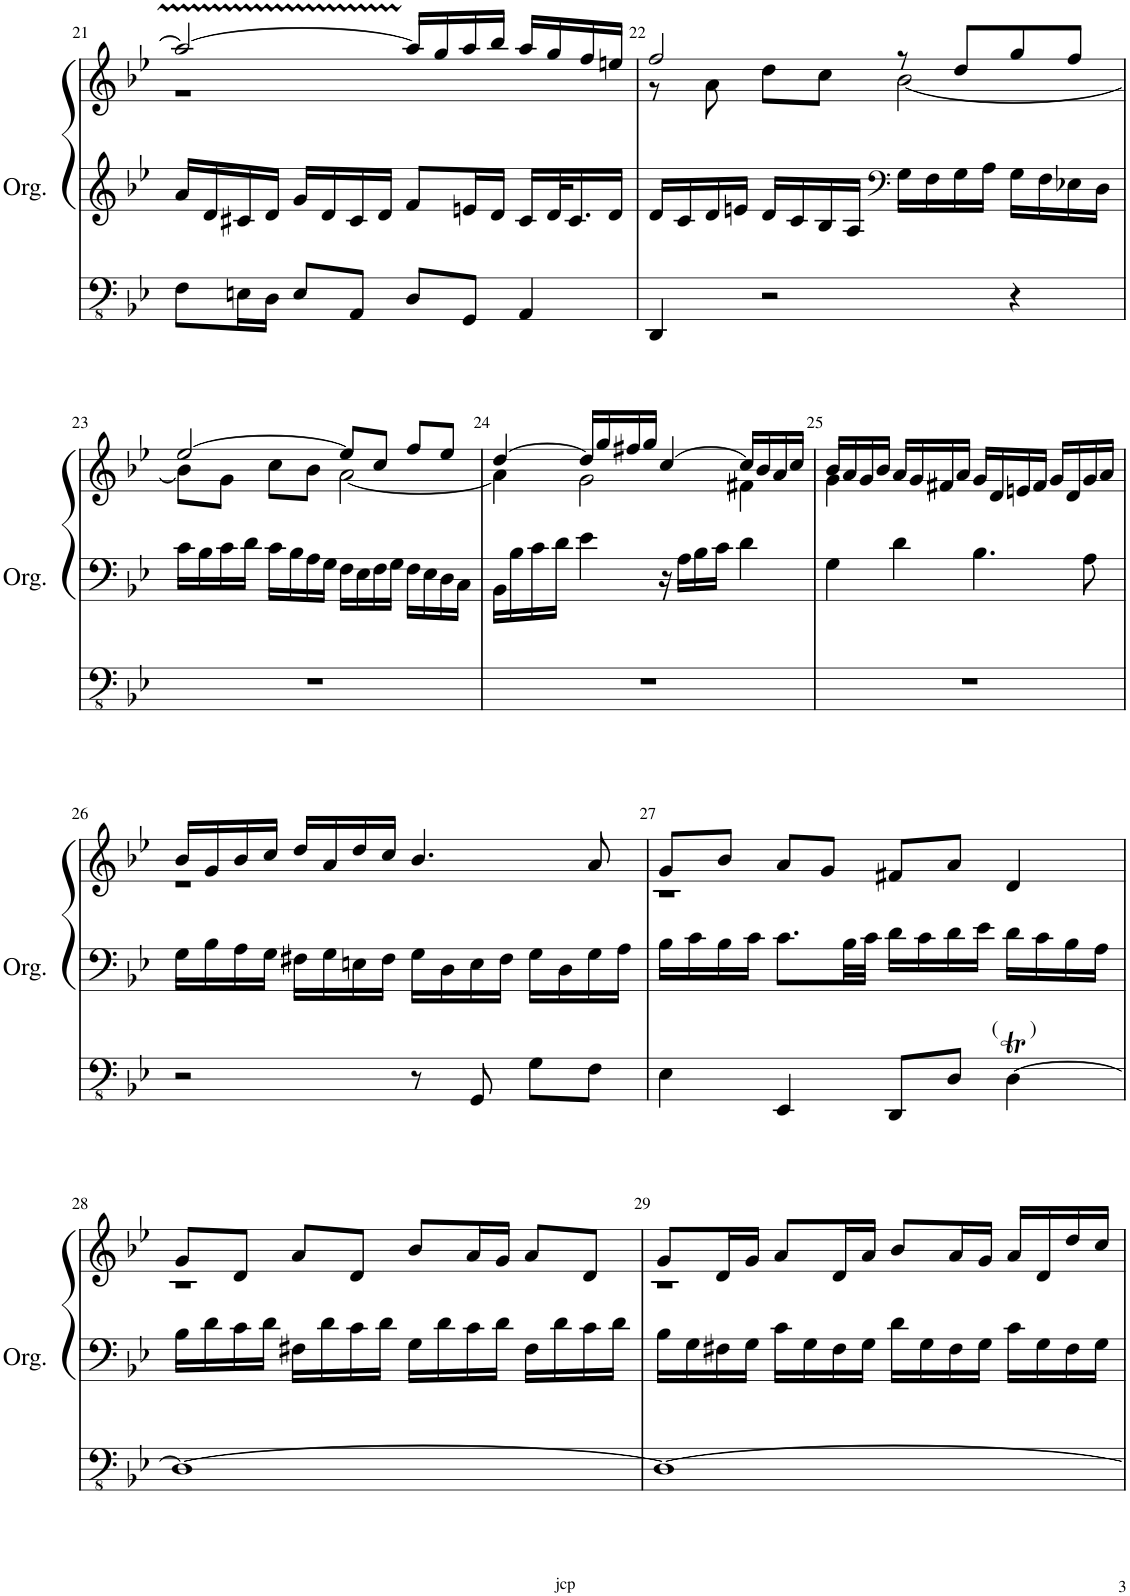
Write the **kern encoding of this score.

**kern	**kern	**kern
*part1	*part1	*part1
*staff3	*staff2	*staff1
*I"Orgue à tuyaux	*	*
*I'Org.	*	*
!!LO:PB:g=z
*clefFv4	*clefG2	*clefG2
*k[b-e-]	*k[b-e-]	*k[b-e-]
*M4/4	*M4/4	*M4/4
=21	=21	=21
*	*	*^
8FF\L	16a/LL	2aa/_	1r
.	16d/	.	.
16EEn\L	16c#X/	.	.
16DD\JJ	16d/JJ	.	.
8EE/L	16g/LL	.	.
.	16d/	.	.
8AAA/J	16c#/	.	.
.	16d/JJ	.	.
8DD/L	8f/L	16aa/LL]	.
.	.	16gg/	.
8GGG/J	16en/L	16aa/	.
.	16d/JJ	16bb-/JJ	.
4AAA/	16c#/LL	16aa/LL	.
.	32d/K	16gg/	.
.	16.c#/	.	.
.	.	16ff/	.
.	16d/JJ	16een/JJ	.
=22	=22	=22	=22
4DDD/	16d/LL	2ff/	8r
.	16c/	.	.
.	16d/	.	8a\
.	16en/JJ	.	.
2r	16d/LL	.	8dd\L
.	16c/	.	.
.	16B-/	.	8cc\J
.	16A/JJ	.	.
*	*clefF4	*	*
.	16G\LL	8r	[2b-\
.	16F\	.	.
.	16G\	8dd/L	.
.	16A\JJ	.	.
4r	16G\LL	8gg/	.
.	16F\	.	.
.	16E-X\	8ff/J	.
.	16D\JJ	.	.
!!LO:LB:g=z	!!
=23	=23	=23	=23
1r	16c\LL	[2ee-/	8b-\L]
.	16B-\	.	.
.	16c\	.	8g\J
.	16d\JJ	.	.
.	16c\LL	.	8cc\L
.	16B-\	.	.
.	16A\	.	8b-\J
.	16G\JJ	.	.
.	16F\LL	8ee-/L]	[2a\
.	16E-\	.	.
.	16F\	8cc/J	.
.	16G\JJ	.	.
.	16F\LL	8ff/L	.
.	16E-\	.	.
.	16D\	8ee-/J	.
.	16C\JJ	.	.
=24	=24	=24	=24
1r	16BB-\LL	[4dd/	4a\]
.	16B-\	.	.
.	16c\	.	.
.	16d\JJ	.	.
.	4e-\	16dd/LL]	2g\
.	.	16gg/	.
.	.	16ff#X/	.
.	.	16gg/JJ	.
.	16r	[4cc/	.
.	16A\LL	.	.
.	16B-\	.	.
.	16c\JJ	.	.
.	4d\	16cc/LL]	4f#X\
.	.	16b-/	.
.	.	16a/	.
.	.	16cc/JJ	.
=25	=25	=25	=25
1r	4G\	16b-/LL	4g\
.	.	16a/	.
.	.	16g/	.
.	.	16b-/JJ	.
.	4d\	16a/LL	2.ryy
.	.	16g/	.
.	.	16f#X/	.
.	.	16a/JJ	.
.	4.B-\	16g/LL	.
.	.	16d/	.
.	.	16en/	.
.	.	16f#/JJ	.
.	.	16g/LL	.
.	.	16d/	.
.	8A\	16g/	.
.	.	16a/JJ	.
!!LO:LB:g=z	!!
=26	=26	=26	=26
2r	16G\LL	16b-/LL	1r
.	16B-\	16g/	.
.	16A\	16b-/	.
.	16G\JJ	16cc/JJ	.
.	16F#X\LL	16dd/LL	.
.	16G\	16a/	.
.	16En\	16dd/	.
.	16F#\JJ	16cc/JJ	.
8r	16G\LL	4.b-/	.
.	16D\	.	.
8GGG/	16E\	.	.
.	16F#\JJ	.	.
8GG\L	16G\LL	.	.
.	16D\	.	.
8FF\J	16G\	8a/	.
.	16A\JJ	.	.
=27	=27	=27	=27
4EE-\	16B-\LL	8g/L	1r
.	16c\	.	.
.	16B-\	8b-/J	.
.	16c\JJ	.	.
4EEE-/	8.c\L	8a/L	.
.	.	8g/J	.
.	32B-\LL	.	.
.	32c\JJJ	.	.
8DDD/L	16d\LL	8f#X/L	.
.	16c\	.	.
8DD/J	16d\	8a/J	.
.	16e-\JJ	.	.
!LO:TX:a:t=(      )	!	!	!
[4DDt\	16d\LL	4d/	.
.	16c\	.	.
.	16B-\	.	.
.	16A\JJ	.	.
!!LO:LB:g=z	!!
=28	=28	=28	=28
1DD_	16B-\LL	8g/L	1r
.	16d\	.	.
.	16c\	8d/J	.
.	16d\JJ	.	.
.	16F#X\LL	8a/L	.
.	16d\	.	.
.	16c\	8d/J	.
.	16d\JJ	.	.
.	16G\LL	8b-/L	.
.	16d\	.	.
.	16c\	16a/L	.
.	16d\JJ	16g/JJ	.
.	16F#\LL	8a/L	.
.	16d\	.	.
.	16c\	8d/J	.
.	16d\JJ	.	.
=29	=29	=29	=29
1DD_	16B-\LL	8g/L	1r
.	16G\	.	.
.	16F#X\	16d/L	.
.	16G\JJ	16g/JJ	.
.	16c\LL	8a/L	.
.	16G\	.	.
.	16F#\	16d/L	.
.	16G\JJ	16a/JJ	.
.	16d\LL	8b-/L	.
.	16G\	.	.
.	16F#\	16a/L	.
.	16G\JJ	16g/JJ	.
.	16c\LL	16a/LL	.
.	16G\	16d/	.
.	16F#\	16dd/	.
.	16G\JJ	16cc/JJ	.
*	*	*v	*v
=	=	=
*-	*-	*-
